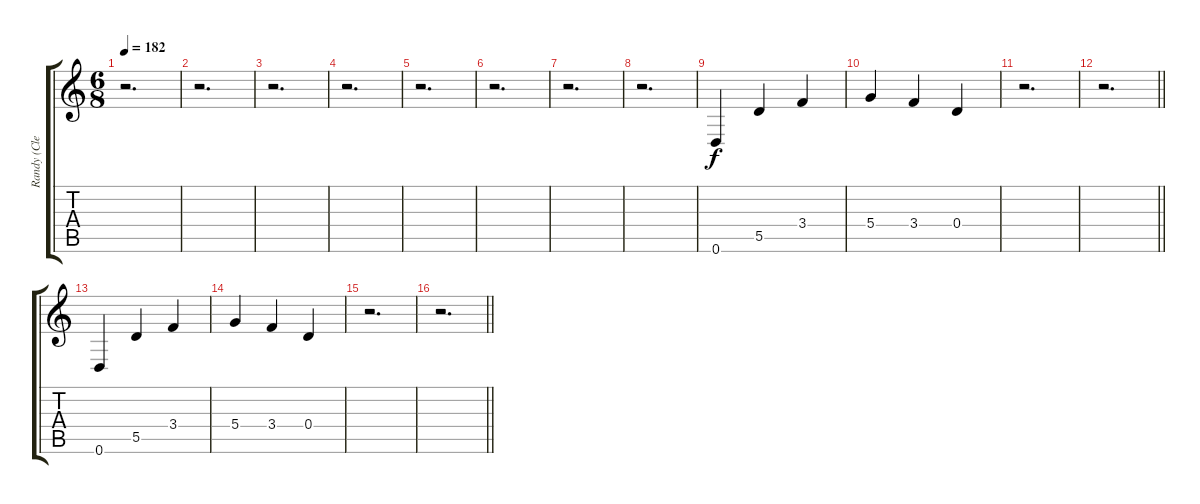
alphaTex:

\track ("Randy (Clean Guitar)" "Randy (Cle") {instrument acousticguitarsteel}
\staff {score tabs}
\tuning (E4 B3 G3 D3 A2 D2) {hide}
\ts (6 8)
\tempo 182
\clef g2
\ks c
r.2{d dy mp} |
r.2{d} |
r.2{d} |
r.2{d} |
r.2{d} |
r.2{d} |
r.2{d} |
r.2{d} |
0.6.4{dy f} 5.5.4 3.4.4 |
5.4.4 3.4.4 0.4.4 |
r.2{d} |
\barLineRight lightlight
r.2{d} |
0.6.4 5.5.4 3.4.4 |
5.4.4 3.4.4 0.4.4 |
r.2{d} |
\barLineRight lightlight
r.2{d}
